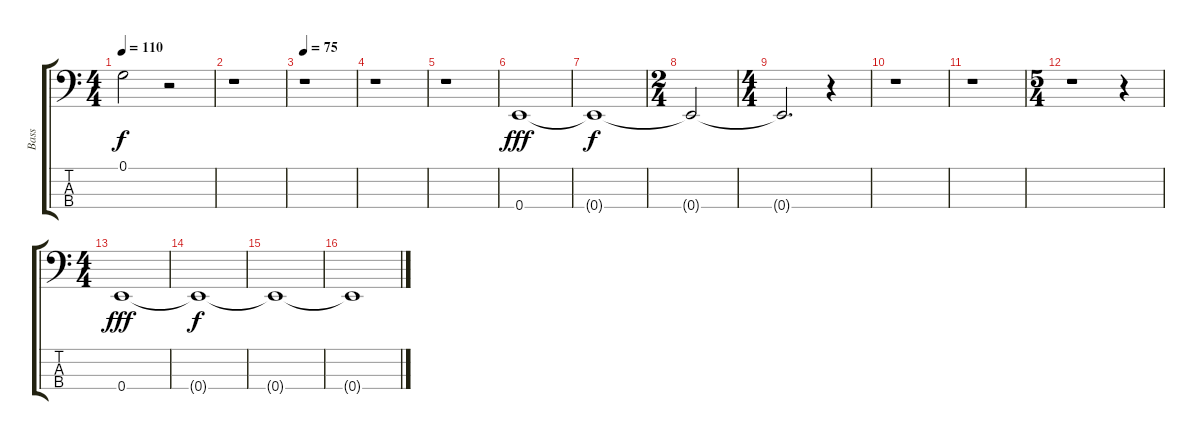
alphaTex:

\track ("Bass" "Bass") {instrument electricbasspick}
\staff {score tabs}
\tuning (G2 D2 A1 E1) {hide}
\ts (4 4)
\tempo 110
\clef f4
\ks c
0.1{t}.2{dy f} r.2 |
r.1 |
\tempo 75
r.1 |
r.1 |
r.1 |
0.4.1{dy fff} |
0.4{t}.1{dy f} |
\ts (2 4)
0.4{t}.2 |
\ts (4 4)
0.4{t}.2{d} r.4 |
r.1 |
r.1 |
\ts (5 4)
r.1 r.4 |
\ts (4 4)
0.4.1{dy fff} |
0.4{t}.1{dy f} |
0.4{t}.1 |
0.4{t}.1
